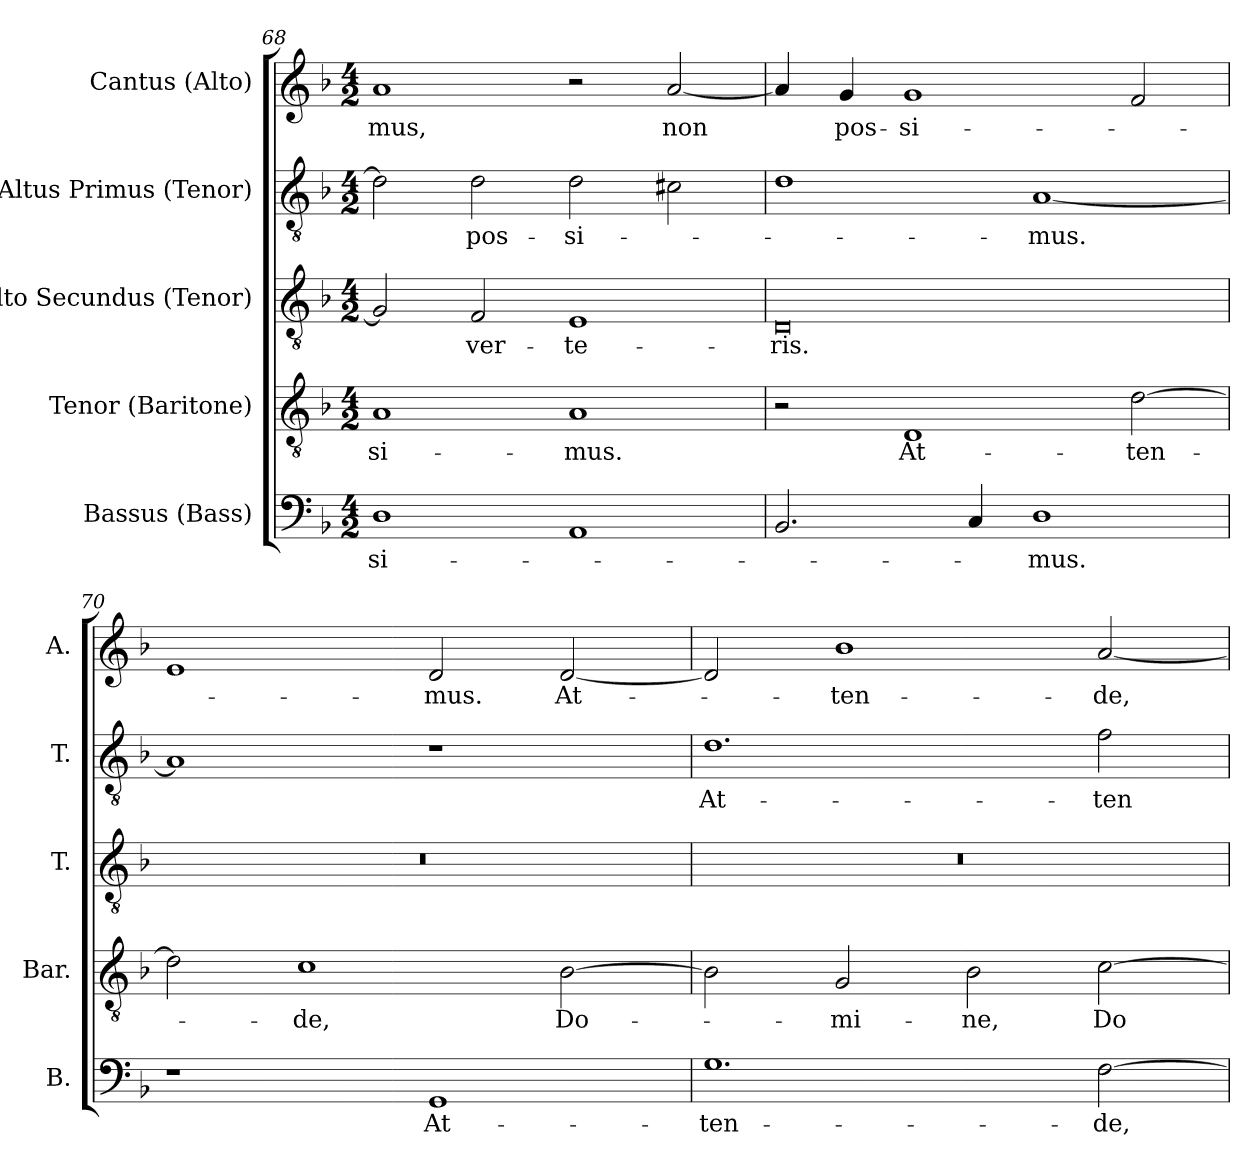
**kern	**text	**kern	**text	**kern	**text	**kern	**text	**kern	**text
*part5	*part5	*part4	*part4	*part3	*part3	*part2	*part2	*part1	*part1
*staff5	*staff5	*staff4	*staff4	*staff3	*staff3	*staff2	*staff2	*staff1	*staff1
*I"Bassus (Bass)	*	*I"Tenor (Baritone)	*	*I"Alto Secundus (Tenor)	*	*I"Altus Primus (Tenor)	*	*I"Cantus (Alto)	*
*I'B.	*	*I'Bar.	*	*I'T.	*	*I'T.	*	*I'A.	*
*clefF4	*	*clefGv2	*	*clefGv2	*	*clefGv2	*	*clefG2	*
*	*	*ITrd7c12	*	*ITrd7c12	*	*ITrd7c12	*	*	*
*k[b-]	*	*k[b-]	*	*k[b-]	*	*k[b-]	*	*k[b-]	*
*F:	*	*F:	*	*F:	*	*F:	*	*F:	*
*M4/2	*	*M4/2	*	*M4/2	*	*M4/2	*	*M4/2	*
=68	=68	=68	=68	=68	=68	=68	=68	=68	=68
!	!LO:LY:b:color=#000000	!	!	!	!	!	!	!	!
!	!	!	!LO:LY:b:color=#000000	!	!	!	!	!	!
!	!	!	!	!	!	!	!	!	!LO:LY:b:color=#000000
1Di	-si-	1AAi	-si-	2GGi/]	.	2Di\]	.	1ai	-mus,
!	!	!	!	!	!LO:LY:b:color=#000000	!	!	!	!
!	!	!	!	!	!	!	!LO:LY:b:color=#000000	!	!
.	.	.	.	2FFi/	-ver-	2Di\	pos-	.	.
!	!	!	!LO:LY:b:color=#000000	!	!	!	!	!	!
!	!	!	!	!	!LO:LY:b:color=#000000	!	!	!	!
!	!	!	!	!	!	!	!LO:LY:b:color=#000000	!	!
1AAi	.	1AAi	-mus.	1EEi	-te-	2Di\	-si-	2r	.
!	!	!	!	!	!	!	!	!	!LO:LY:b:color=#000000
.	.	.	.	.	.	2C#Xi\	.	[2ai/	non
=69	=69	=69	=69	=69	=69	=69	=69	=69	=69
!	!	!	!	!	!LO:LY:b:color=#000000	!	!	!	!
2.BB-i/	.	2r	.	0DDi	-ris.	1Di	.	4ai/]	.
!	!	!	!	!	!	!	!	!	!LO:LY:b:color=#000000
.	.	.	.	.	.	.	.	4gi/	pos-
!	!	!	!LO:LY:b:color=#000000	!	!	!	!	!	!
!	!	!	!	!	!	!	!	!	!LO:LY:b:color=#000000
.	.	1DDi	At-	.	.	.	.	1gi	-si-
4Ci/	.	.	.	.	.	.	.	.	.
!	!LO:LY:b:color=#000000	!	!	!	!	!	!	!	!
!	!	!	!	!	!	!	!LO:LY:b:color=#000000	!	!
1Di	-mus.	.	.	.	.	[1AAi	-mus.	.	.
!	!	!	!LO:LY:b:color=#000000	!	!	!	!	!	!
.	.	[2Di\	-ten-	.	.	.	.	2fi/	.
!!LO:LB:g=z
=70	=70	=70	=70	=70	=70	=70	=70	=70	=70
!	!	!	!	!LO:N:vis=1	!	!	!	!	!
1r	.	2Di\]	.	0r	.	1AAi]	.	1ei	.
!	!	!	!LO:LY:b:color=#000000	!	!	!	!	!	!
.	.	1Ci	-de,	.	.	.	.	.	.
!	!LO:LY:b:color=#000000	!	!	!	!	!	!	!	!
!	!	!	!	!	!	!	!	!	!LO:LY:b:color=#000000
1GGi	At-	.	.	.	.	1r	.	2di/	-mus.
!	!	!	!LO:LY:b:color=#000000	!	!	!	!	!	!
!	!	!	!	!	!	!	!	!	!LO:LY:b:color=#000000
.	.	[2BB-i\	Do-	.	.	.	.	[2di/	At-
=71	=71	=71	=71	=71	=71	=71	=71	=71	=71
!	!LO:LY:b:color=#000000	!	!	!LO:N:vis=1	!	!	!	!	!
!	!	!	!	!	!	!	!LO:LY:b:color=#000000	!	!
1.Gi	-ten-	2BB-i\]	.	0r	.	1.Di	At-	2di/]	.
!	!	!	!LO:LY:b:color=#000000	!	!	!	!	!	!
!	!	!	!	!	!	!	!	!	!LO:LY:b:color=#000000
.	.	2GGi/	-mi-	.	.	.	.	1b-i	-ten-
!	!	!	!LO:LY:b:color=#000000	!	!	!	!	!	!
.	.	2BB-i\	-ne,	.	.	.	.	.	.
!	!LO:LY:b:color=#000000	!	!	!	!	!	!	!	!
!	!	!	!LO:LY:b:color=#000000	!	!	!	!	!	!
!	!	!	!	!	!	!	!LO:LY:b:color=#000000	!	!
!	!	!	!	!	!	!	!	!	!LO:LY:b:color=#000000
[2Fi\	-de,	[2Ci\	Do-	.	.	2Fi\	-ten-	[2ai/	-de,
=	=	=	=	=	=	=	=	=	=
*-	*-	*-	*-	*-	*-	*-	*-	*-	*-
